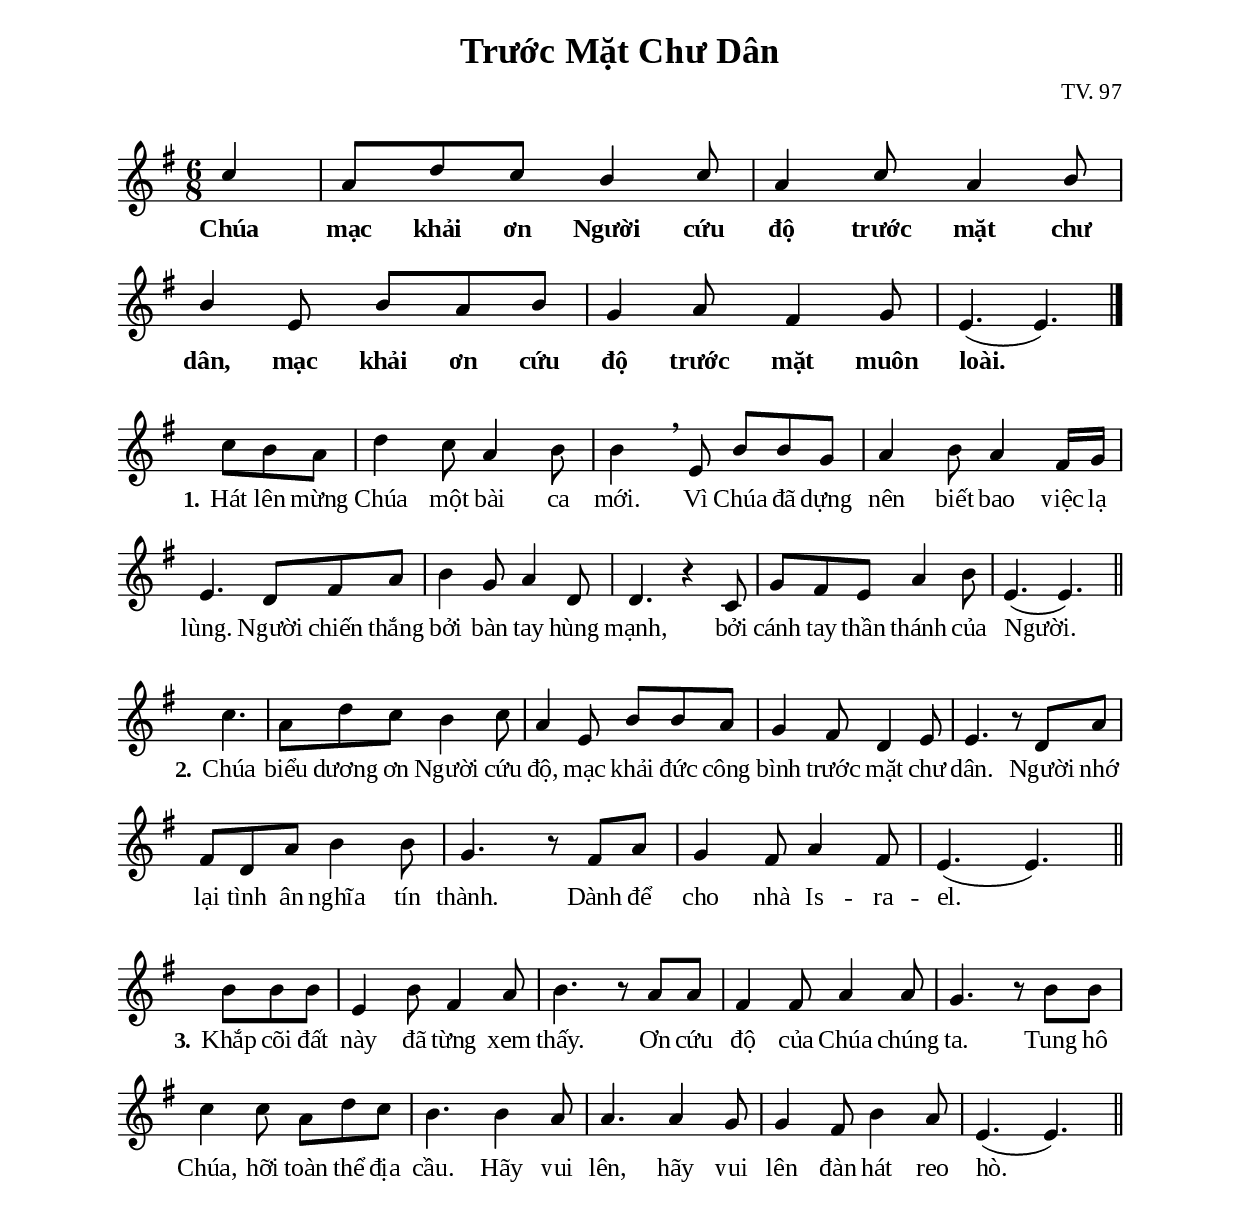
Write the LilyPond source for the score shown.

% Cài đặt chung
\version "2.20.0"
\include "english.ly"

\header {
  title = "Trước Mặt Chư Dân"
  composer = "TV. 97"
  arranger = " "
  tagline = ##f
}

global = {
  \key g \major
  \time 6/8
}

\paper {
  #(set-paper-size "a4")
  top-margin = 20\mm
  bottom-margin = 15\mm
  left-margin = 20\mm
  right-margin = 20\mm
  indent = #0
  #(define fonts
	 (make-pango-font-tree "Liberation Serif"
	 		       "Liberation Serif"
			       "Liberation Serif"
			       (/ 20 20)))
}

% Nhạc điệp khúc
nhacDiepKhucSop= \relative c'' {
  \override Lyrics.LyricSpace.minimum-distance = #4.0
  \override Score.BarNumber.break-visibility = ##(#f #f #f)
  \partial 4 c4 |
  a8 d c b4 c8 |
  a4 c8 a4 b8 |
  b4 e,8 b' a b |
  g4 a8 fs4 g8 |
  e4. ( e) \bar "|."
}

% Nhạc phiên khúc
nhacPhienKhucMot = \relative c'' {
  \override Score.BarNumber.break-visibility = ##(#f #f #f)
  \partial 4. c8 b a |
  d4 c8 a4 b8 |
  b4 \breathe e,8 b' b g |
  a4 b8 a4 fs16 g |
  e4. d8 fs a |
  b4 g8 a4 d,8 |
  d4. r4 c8 |
  g' fs e a4 b8 |
  e,4. (e) \bar "||"
}

nhacPhienKhucHai = \relative c'' {
  \override Score.BarNumber.break-visibility = ##(#f #f #f)
  \partial 4. c4. |
  a8 d c b4 c8 |
  a4 e8 b' b a |
  g4 fs8 d4 e8 |
  e4. r8 d a' |
  fs d a' b4 b8 |
  g4. r8 fs a |
  g4 fs8 a4 fs8 |
  e4. (e) \bar "||"
}

nhacPhienKhucBa = \relative c'' {
  \override Score.BarNumber.break-visibility = ##(#f #f #f)
  \partial 4. b8 b b |
  e,4 b'8 fs4 a8 |
  b4. r8 a a |
  fs4 fs8 a4 a8 |
  g4. r8 b b |
  c4 c8 a d c |
  b4. b4 a8 |
  a4. a4 g8 |
  g4 fs8 b4 a8 |
  e4. (e) \bar "||"
}

% Lời điệp khúc
loiDiepKhuc = \lyricmode {
  \override Lyrics.LyricText.font-series = #'bold
  Chúa mạc khải ơn Người cứu độ trước mặt chư dân,
  mạc khải ơn cứu độ trước mặt muôn loài.
}

% Lời phiên khúc
loiPhienKhucMot = \lyricmode {
  \set stanza = #"1."
  Hát lên mừng Chúa một bài ca mới.
  Vì Chúa đã dựng nên biết bao việc lạ lùng.
  Người chiến thắng bởi bàn tay hùng mạnh,
  bởi cánh tay thần thánh của Người.
}

loiPhienKhucHai = \lyricmode {
  \set stanza = #"2."
  Chúa biểu dương ơn Người cứu độ,
  mạc khải đức công bình trước mặt chư dân.
  Người nhớ lại tình ân nghĩa tín thành.
  Dành để cho nhà Is -- ra -- el.
}

loiPhienKhucBa = \lyricmode {
  \set stanza = #"3."
  Khắp cõi đất này đã từng xem thấy.
  Ơn cứu độ của Chúa chúng ta.
  Tung hô Chúa, hỡi toàn thể địa cầu.
  Hãy vui lên, hãy vui lên đàn hát reo hò.
}


% Dàn trang
\score {
  \new ChoirStaff <<
    \new Staff = chorus \with {
        \consists "Merge_rests_engraver"
      }
      <<
      \new Voice = "sopranos" {
        \global \stemUp \nhacDiepKhucSop
      }
    >>
    \new Lyrics = basses
    \context Lyrics = basses \lyricsto sopranos \loiDiepKhuc
  >>
}

\score {
  \new ChoirStaff <<
    \new Staff = verses <<
      \override Staff.TimeSignature.transparent = ##t
      \new Voice = "verse" {
        \global \stemNeutral \nhacPhienKhucMot
      }
    >>
    \new Lyrics \lyricsto verse \loiPhienKhucMot
  >>
}

\score {
  \new ChoirStaff <<
    \new Staff = verses <<
      \override Staff.TimeSignature.transparent = ##t
      \new Voice = "verse" {
        \global \stemNeutral \nhacPhienKhucHai
      }
    >>
    \new Lyrics \lyricsto verse \loiPhienKhucHai
  >>
}

\score {
  \new ChoirStaff <<
    \new Staff = verses <<
      \override Staff.TimeSignature.transparent = ##t
      \new Voice = "verse" {
        \global \stemNeutral \nhacPhienKhucBa
      }
    >>
    \new Lyrics \lyricsto verse \loiPhienKhucBa
  >>
}
